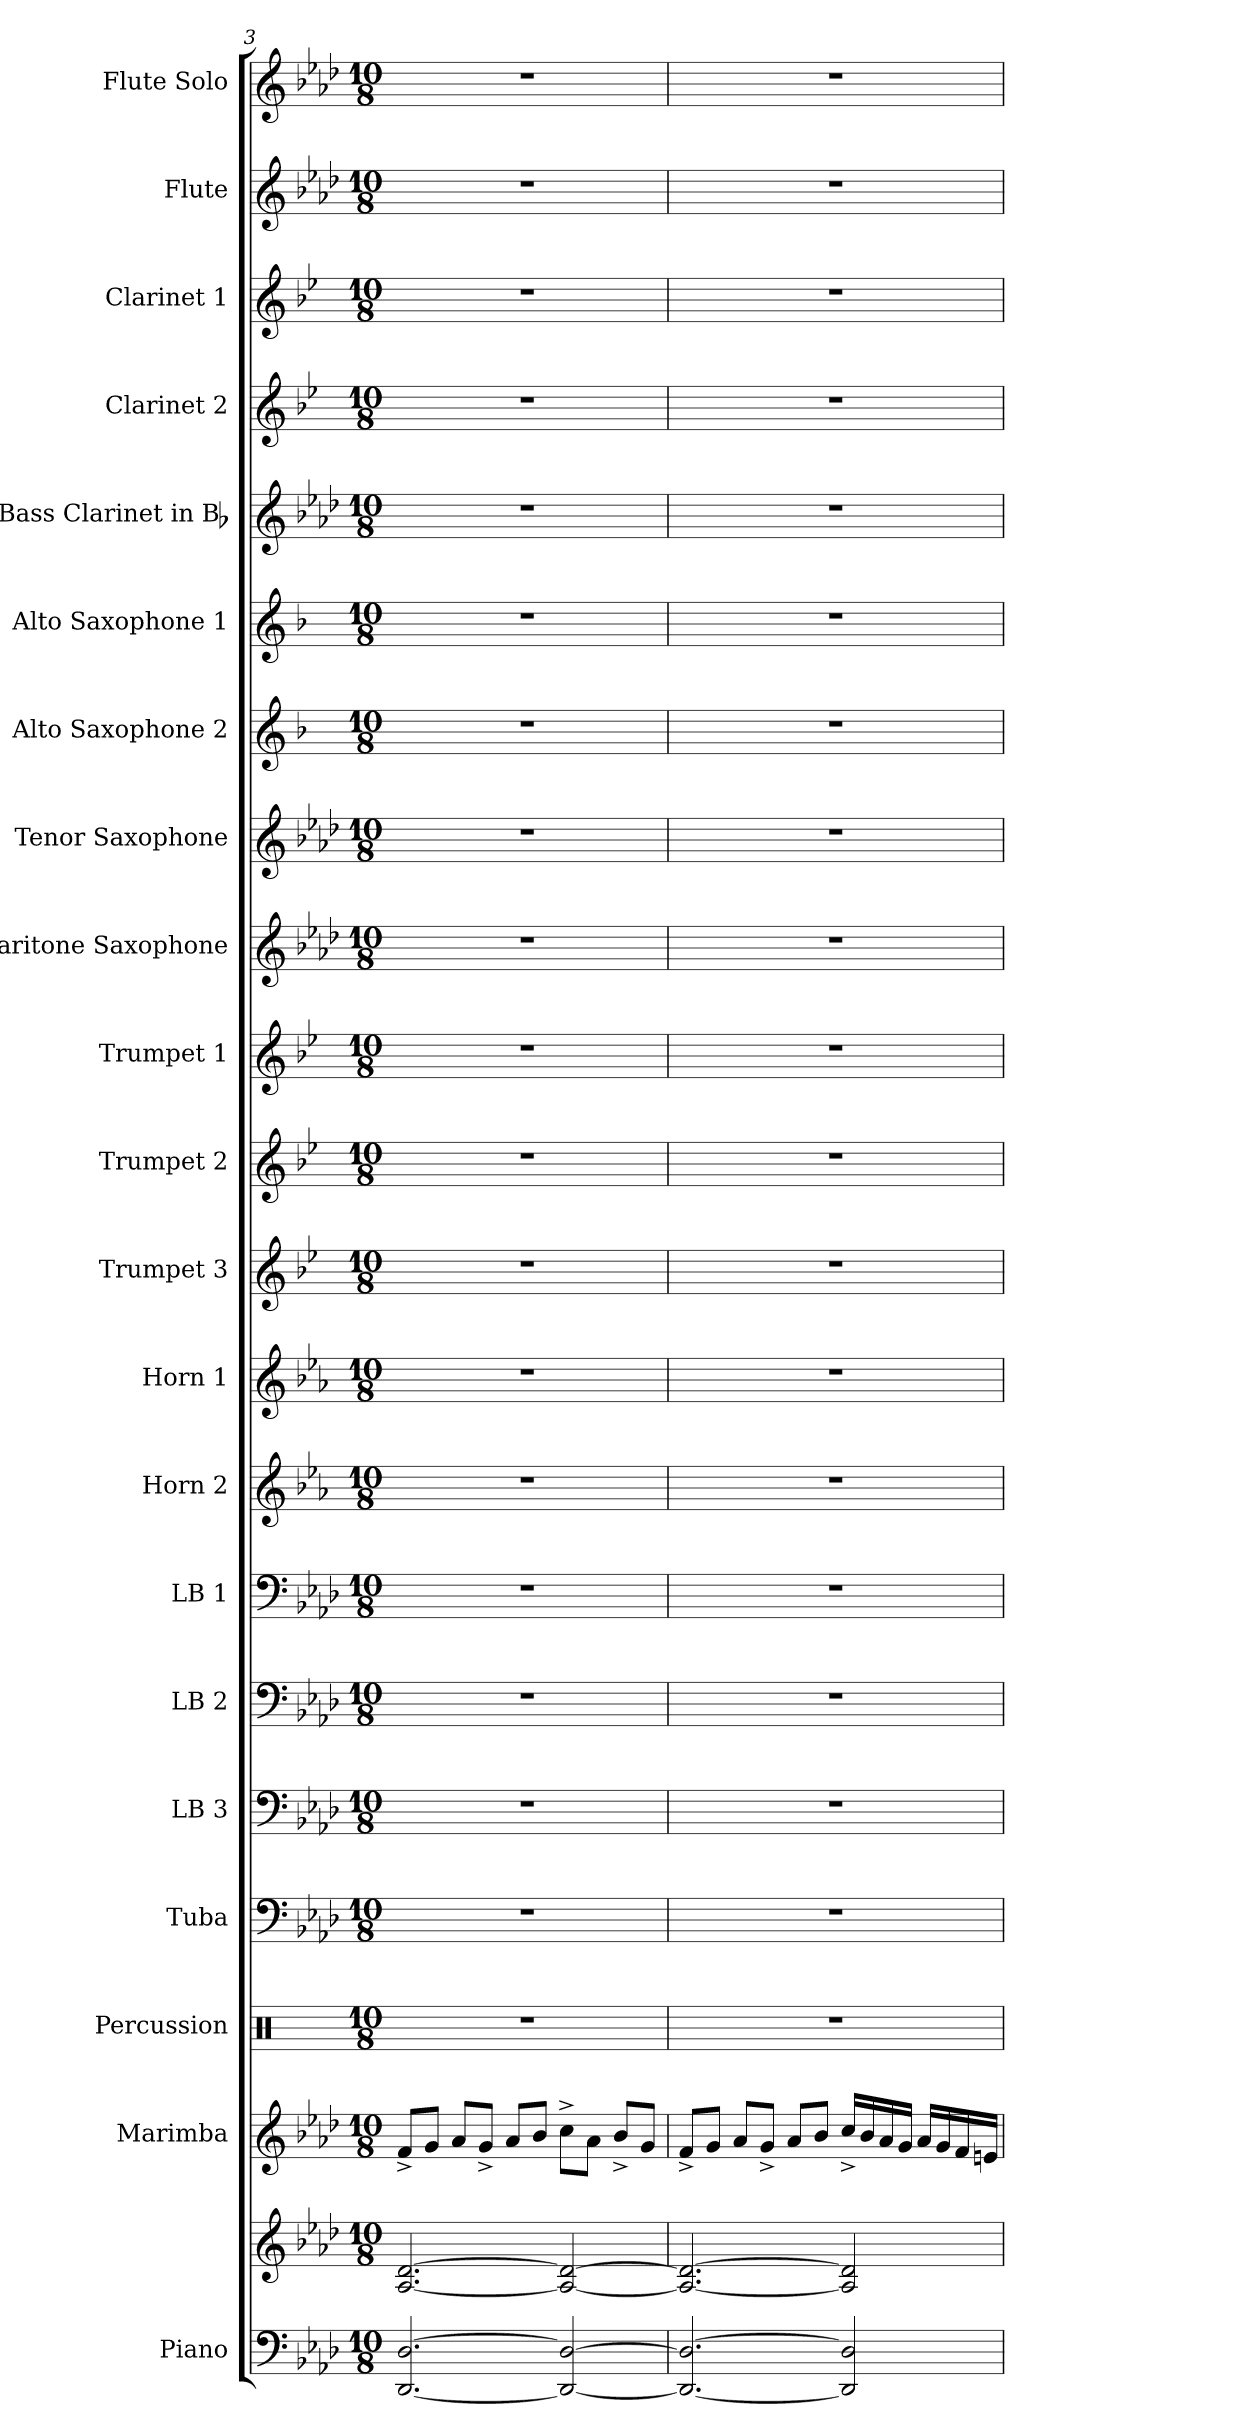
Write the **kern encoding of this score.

**kern	**kern	**kern	**kern	**kern	**kern	**kern	**kern	**kern	**kern	**kern	**kern	**kern	**kern	**kern	**kern	**kern	**kern	**kern	**kern	**kern	**kern
*part21	*part21	*part20	*part19	*part18	*part17	*part16	*part15	*part14	*part13	*part12	*part11	*part10	*part9	*part8	*part7	*part6	*part5	*part4	*part3	*part2	*part1
*staff22	*staff21	*staff20	*staff19	*staff18	*staff17	*staff16	*staff15	*staff14	*staff13	*staff12	*staff11	*staff10	*staff9	*staff8	*staff7	*staff6	*staff5	*staff4	*staff3	*staff2	*staff1
*I"Piano	*	*I"Marimba	*I"Percussion	*I"Tuba	*I"LB 3	*I"LB 2	*I"LB 1	*I"Horn 2	*I"Horn 1	*I"Trumpet 3	*I"Trumpet 2	*I"Trumpet 1	*I"Baritone Saxophone	*I"Tenor Saxophone	*I"Alto Saxophone 2	*I"Alto Saxophone 1	*I"Bass Clarinet in Bb	*I"Clarinet 2	*I"Clarinet 1	*I"Flute	*I"Flute Solo
*I'Pno.	*	*I'Mar.	*I'Perc.	*I'Tba.	*I'LB 3.	*I'LB 2	*I'LB 1	*I'Hn. 2	*I'Hn. 1	*I'Tpt. 3	*I'Tpt. 2	*I'Tpt. 1	*I'Bari. Sax.	*I'Ten. Sax.	*I'Alto Sax.	*I'Alto Sax.	*I'B. Cl.	*I'Cl.	*I'Cl.	*I'Fl.	*I'Fl.
*clefF4	*clefG2	*clefG2	*clefX	*clefF4	*clefF4	*clefF4	*clefF4	*clefG2	*clefG2	*clefG2	*clefG2	*clefG2	*clefG2	*clefG2	*clefG2	*clefG2	*clefG2	*clefG2	*clefG2	*clefG2	*clefG2
*	*	*	*	*	*	*	*	*ITrd4c7	*ITrd4c7	*ITrd1c2	*ITrd1c2	*ITrd1c2	*ITrd12c21	*ITrd8c14	*ITrd5c9	*ITrd5c9	*ITrd8c14	*ITrd1c2	*ITrd1c2	*	*
*k[b-e-a-d-]	*k[b-e-a-d-]	*k[b-e-a-d-]	*k[]	*k[b-e-a-d-]	*k[b-e-a-d-]	*k[b-e-a-d-]	*k[b-e-a-d-]	*k[b-e-a-d-]	*k[b-e-a-d-]	*k[b-e-a-d-]	*k[b-e-a-d-]	*k[b-e-a-d-]	*k[b-e-a-d-]	*k[b-e-a-d-]	*k[b-e-a-d-]	*k[b-e-a-d-]	*k[b-e-a-d-]	*k[b-e-a-d-]	*k[b-e-a-d-]	*k[b-e-a-d-]	*k[b-e-a-d-]
*A-:	*A-:	*A-:	*C:	*A-:	*A-:	*A-:	*A-:	*A-:	*A-:	*A-:	*A-:	*A-:	*A-:	*A-:	*A-:	*A-:	*A-:	*A-:	*A-:	*A-:	*A-:
*M10/8	*M10/8	*M10/8	*M10/8	*M10/8	*M10/8	*M10/8	*M10/8	*M10/8	*M10/8	*M10/8	*M10/8	*M10/8	*M10/8	*M10/8	*M10/8	*M10/8	*M10/8	*M10/8	*M10/8	*M10/8	*M10/8
=3	=3	=3	=3	=3	=3	=3	=3	=3	=3	=3	=3	=3	=3	=3	=3	=3	=3	=3	=3	=3	=3
!	!	!	!LO:N:vis=1	!LO:N:vis=1	!LO:N:vis=1	!LO:N:vis=1	!LO:N:vis=1	!LO:N:vis=1	!LO:N:vis=1	!LO:N:vis=1	!LO:N:vis=1	!LO:N:vis=1	!LO:N:vis=1	!LO:N:vis=1	!LO:N:vis=1	!LO:N:vis=1	!LO:N:vis=1	!LO:N:vis=1	!LO:N:vis=1	!LO:N:vis=1	!LO:N:vis=1
[2.DD-i/ [2.D-i	[2.A-i/ [2.d-i	8f^i/L	4%5r	4%5r	4%5r	4%5r	4%5r	4%5r	4%5r	4%5r	4%5r	4%5r	4%5r	4%5r	4%5r	4%5r	4%5r	4%5r	4%5r	4%5r	4%5r
.	.	8gi/J	.	.	.	.	.	.	.	.	.	.	.	.	.	.	.	.	.	.	.
.	.	8a-i/L	.	.	.	.	.	.	.	.	.	.	.	.	.	.	.	.	.	.	.
.	.	8g^i/J	.	.	.	.	.	.	.	.	.	.	.	.	.	.	.	.	.	.	.
.	.	8a-i/L	.	.	.	.	.	.	.	.	.	.	.	.	.	.	.	.	.	.	.
.	.	8b-i/J	.	.	.	.	.	.	.	.	.	.	.	.	.	.	.	.	.	.	.
2DD-i/_ 2D-i_	2A-i/_ 2d-i_	8cc^i\L	.	.	.	.	.	.	.	.	.	.	.	.	.	.	.	.	.	.	.
.	.	8a-i\J	.	.	.	.	.	.	.	.	.	.	.	.	.	.	.	.	.	.	.
.	.	8b-^i/L	.	.	.	.	.	.	.	.	.	.	.	.	.	.	.	.	.	.	.
.	.	8gi/J	.	.	.	.	.	.	.	.	.	.	.	.	.	.	.	.	.	.	.
=4	=4	=4	=4	=4	=4	=4	=4	=4	=4	=4	=4	=4	=4	=4	=4	=4	=4	=4	=4	=4	=4
!	!	!	!LO:N:vis=1	!LO:N:vis=1	!LO:N:vis=1	!LO:N:vis=1	!LO:N:vis=1	!LO:N:vis=1	!LO:N:vis=1	!LO:N:vis=1	!LO:N:vis=1	!LO:N:vis=1	!LO:N:vis=1	!LO:N:vis=1	!LO:N:vis=1	!LO:N:vis=1	!LO:N:vis=1	!LO:N:vis=1	!LO:N:vis=1	!LO:N:vis=1	!LO:N:vis=1
2.DD-i/_ 2.D-i_	2.A-i/_ 2.d-i_	8f^i/L	4%5r	4%5r	4%5r	4%5r	4%5r	4%5r	4%5r	4%5r	4%5r	4%5r	4%5r	4%5r	4%5r	4%5r	4%5r	4%5r	4%5r	4%5r	4%5r
.	.	8gi/J	.	.	.	.	.	.	.	.	.	.	.	.	.	.	.	.	.	.	.
.	.	8a-i/L	.	.	.	.	.	.	.	.	.	.	.	.	.	.	.	.	.	.	.
.	.	8g^i/J	.	.	.	.	.	.	.	.	.	.	.	.	.	.	.	.	.	.	.
.	.	8a-i/L	.	.	.	.	.	.	.	.	.	.	.	.	.	.	.	.	.	.	.
.	.	8b-i/J	.	.	.	.	.	.	.	.	.	.	.	.	.	.	.	.	.	.	.
2DD-i/] 2D-i]	2A-i/] 2d-i]	16cc^i/LL	.	.	.	.	.	.	.	.	.	.	.	.	.	.	.	.	.	.	.
.	.	16b-i/	.	.	.	.	.	.	.	.	.	.	.	.	.	.	.	.	.	.	.
.	.	16a-i/	.	.	.	.	.	.	.	.	.	.	.	.	.	.	.	.	.	.	.
.	.	16gi/JJ	.	.	.	.	.	.	.	.	.	.	.	.	.	.	.	.	.	.	.
.	.	16a-i/LL	.	.	.	.	.	.	.	.	.	.	.	.	.	.	.	.	.	.	.
.	.	16gi/	.	.	.	.	.	.	.	.	.	.	.	.	.	.	.	.	.	.	.
.	.	16fi/	.	.	.	.	.	.	.	.	.	.	.	.	.	.	.	.	.	.	.
.	.	16eni/JJ	.	.	.	.	.	.	.	.	.	.	.	.	.	.	.	.	.	.	.
=	=	=	=	=	=	=	=	=	=	=	=	=	=	=	=	=	=	=	=	=	=
*-	*-	*-	*-	*-	*-	*-	*-	*-	*-	*-	*-	*-	*-	*-	*-	*-	*-	*-	*-	*-	*-
